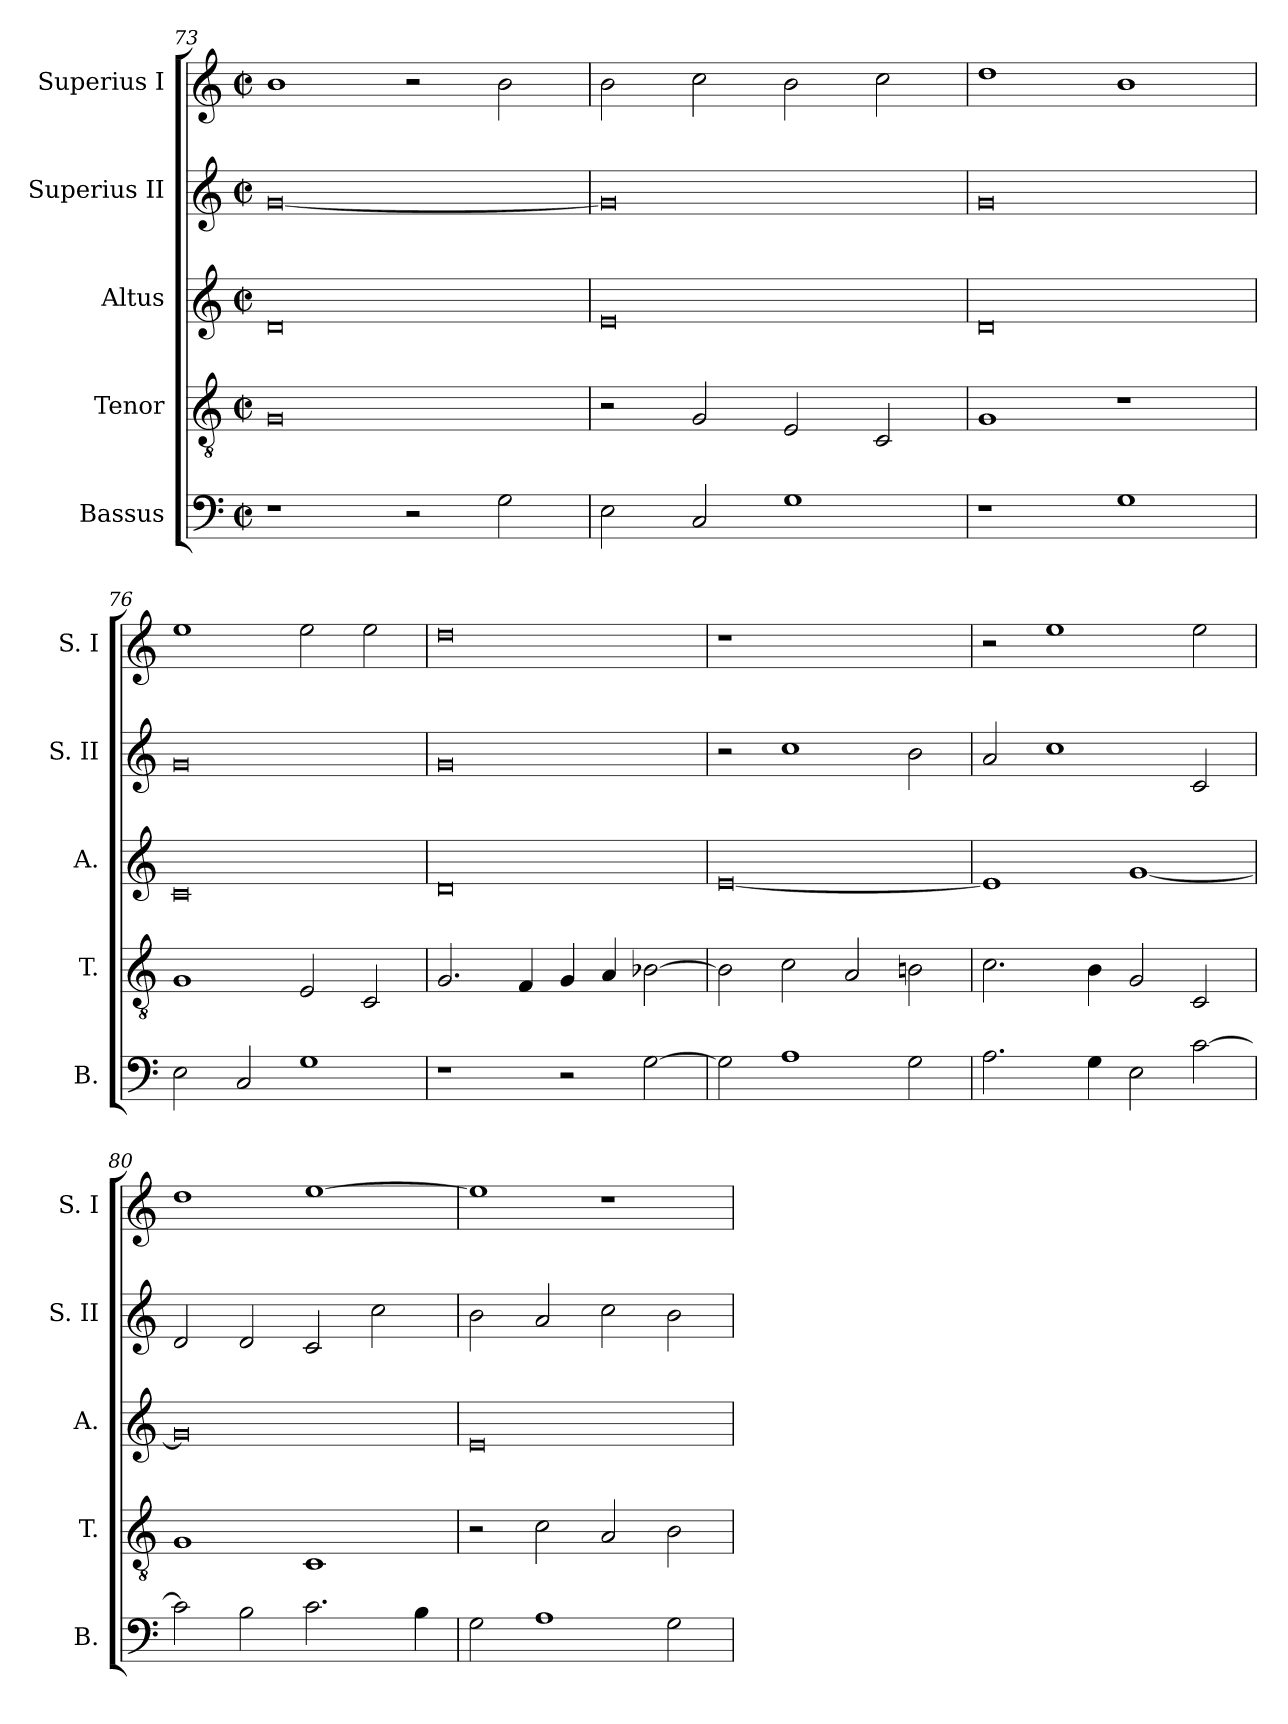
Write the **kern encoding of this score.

**kern	**kern	**kern	**kern	**kern
*part5	*part4	*part3	*part2	*part1
*staff5	*staff4	*staff3	*staff2	*staff1
*I"Bassus	*I"Tenor	*I"Altus	*I"Superius II	*I"Superius I
*I'B.	*I'T.	*I'A.	*I'S. II	*I'S. I
*clefF4	*clefGv2	*clefG2	*clefG2	*clefG2
*	*ITrd7c12	*	*	*
*k[]	*k[]	*k[]	*k[]	*k[]
*C:	*C:	*C:	*C:	*C:
*M2/2	*M2/2	*M2/2	*M2/2	*M2/2
*met(c|)	*met(c|)	*met(c|)	*met(c|)	*met(c|)
=73	=73	=73	=73	=73
1r	0GGi	0di	[<0gi	1bi
2r	.	.	.	2r
2Gi\	.	.	.	2bi\
!!LO:LB:g=z
=74	=74	=74	=74	=74
2Ei\	2r	0ei	0gi]	2bi\
2Ci/	2GGi/	.	.	2cci\
1Gi	2EEi/	.	.	2bi\
.	2CCi/	.	.	2cci\
=75	=75	=75	=75	=75
1r	1GGi	0di	0gi	1ddi
1Gi	1r	.	.	1bi
=76	=76	=76	=76	=76
2Ei\	1GGi	0ci	0gi	1eei
2Ci/	.	.	.	.
1Gi	2EEi/	.	.	2eei\
.	2CCi/	.	.	2eei\
=77	=77	=77	=77	=77
1r	2.GGi/	0di	0gi	0ddi
.	4FFi/	.	.	.
2r	4GGi/	.	.	.
.	4AAi/	.	.	.
[>2Gi\	[>2BB-Xi\	.	.	.
=78	=78	=78	=78	=78
!	!	!	!	!LO:N:vis=1
2Gi\]	2BB-i\]	[<0ei	2r	1r
1Ai	2Ci\	.	1cci	.
.	2AAi/	.	.	1ryy
2Gi\	2BBi\	.	2bi\	.
!!LO:PB:g=z
=79	=79	=79	=79	=79
2.Ai\	2.Ci\	1ei]	2ai/	2r
.	.	.	1cci	1eei
4Gi\	4BBi\	.	.	.
2Ei\	2GGi/	[<1gi	.	.
[>2ci\	2CCi/	.	2ci/	2eei\
=80	=80	=80	=80	=80
2ci\]	1GGi	0gi]	2di/	1ddi
2Bi\	.	.	2di/	.
2.ci\	1CCi	.	2ci/	[>1eei
.	.	.	2cci\	.
4Bi\	.	.	.	.
=81	=81	=81	=81	=81
2Gi\	2r	0ei	2bi\	1eei]
1Ai	2Ci\	.	2ai/	.
.	2AAi/	.	2cci\	1r
2Gi\	2BBi\	.	2bi\	.
=	=	=	=	=
*-	*-	*-	*-	*-
